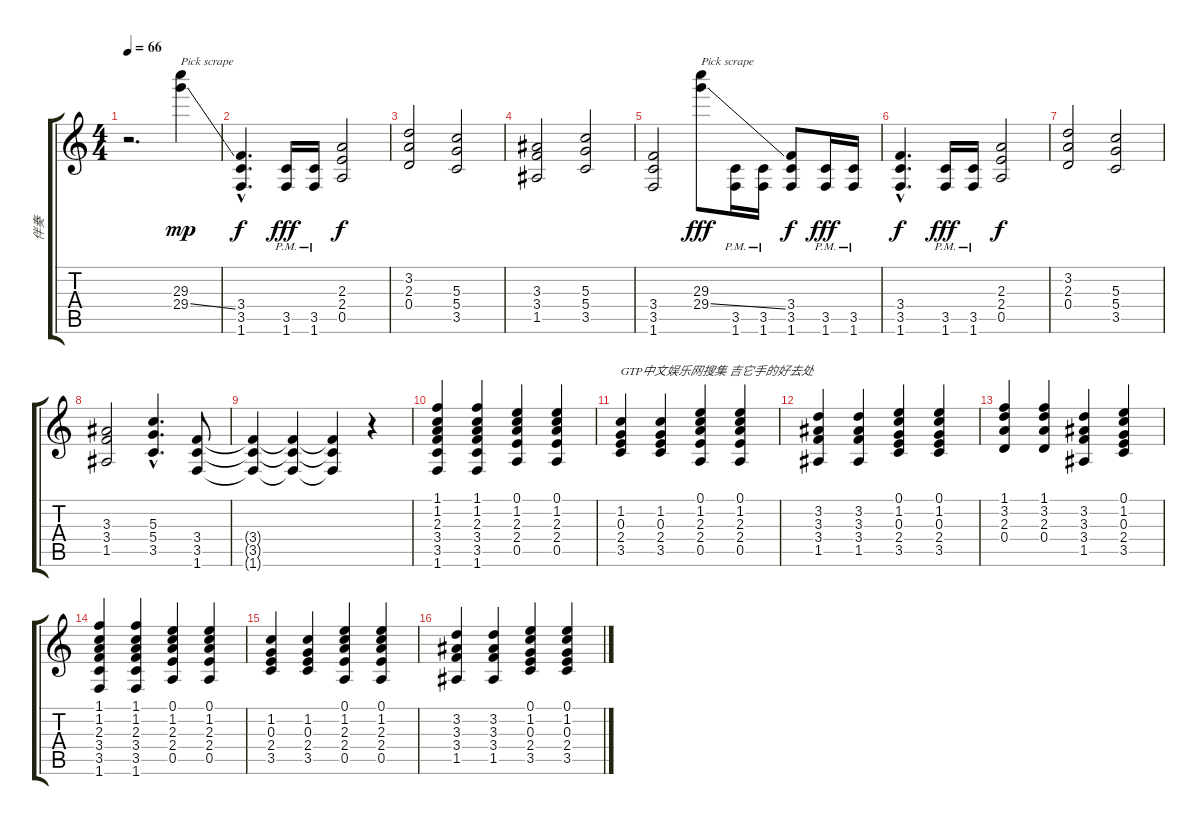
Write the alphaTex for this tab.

\track ("伴奏" "伴奏") {instrument overdrivenguitar}
\staff {score tabs}
\tuning (E4 B3 G3 D3 A2 E2) {hide}
\ts (4 4)
\tempo 66
\clef g2
\ks c
r.2{d dy mp instrument overdrivenguitar} (29.3 29.4{ss}).4{txt "Pick scrape" volume 13 instrument overdrivenguitar} |
(3.4{hac} 3.5{hac} 1.6{hac}).4{d dy f volume 6 instrument overdrivenguitar} (3.5 1.6{pm}).16{dy fff} (3.5 1.6{pm}).16 (2.3 2.4 0.5).2{dy f} |
(3.2 2.3 0.4).2 (5.3 5.4 3.5).2 |
(3.3 3.4 1.5).2 (5.3 5.4 3.5).2 |
(3.4 3.5 1.6).2 (29.3 29.4{ss}).8{txt "Pick scrape" dy fff} (3.5 1.6{pm}).16 (3.5 1.6{pm}).16 (3.4 3.5 1.6).8{dy f} (3.5 1.6{pm}).16{dy fff} (3.5 1.6{pm}).16 |
(3.4{hac} 3.5{hac} 1.6{hac}).4{d dy f} (3.5 1.6{pm}).16{dy fff} (3.5 1.6{pm}).16 (2.3 2.4 0.5).2{dy f} |
(3.2 2.3 0.4).2 (5.3 5.4 3.5).2 |
(3.3 3.4 1.5).2 (5.3{hac} 5.4{hac} 3.5{hac}).4{d} (3.4 3.5 1.6).8 |
(3.4{t} 3.5{t} 1.6{t}).4{volume 5} (3.4{t} 3.5{t} 1.6{t}).4{volume 4} (3.4{t} 3.5{t} 1.6{t}).4{volume 2} r.4 |
(1.1 1.2 2.3 3.4 3.5 1.6).4{volume 5 instrument acousticguitarnylon} (1.1 1.2 2.3 3.4 3.5 1.6).4 (0.1 1.2 2.3 2.4 0.5).4 (0.1 1.2 2.3 2.4 0.5).4 |
(1.2 0.3 2.4 3.5).4{txt "GTP中文娱乐网搜集 吉它手的好去处"} (1.2 0.3 2.4 3.5).4 (0.1 1.2 2.3 2.4 0.5).4 (0.1 1.2 2.3 2.4 0.5).4 |
(3.2 3.3 3.4 1.5).4 (3.2 3.3 3.4 1.5).4 (0.1 1.2 0.3 2.4 3.5).4 (0.1 1.2 0.3 2.4 3.5).4 |
(1.1 3.2 2.3 0.4).4 (1.1 3.2 2.3 0.4).4 (3.2 3.3 3.4 1.5).4 (0.1 1.2 0.3 2.4 3.5).4 |
(1.1 1.2 2.3 3.4 3.5 1.6).4 (1.1 1.2 2.3 3.4 3.5 1.6).4 (0.1 1.2 2.3 2.4 0.5).4 (0.1 1.2 2.3 2.4 0.5).4 |
(1.2 0.3 2.4 3.5).4 (1.2 0.3 2.4 3.5).4 (0.1 1.2 2.3 2.4 0.5).4 (0.1 1.2 2.3 2.4 0.5).4 |
(3.2 3.3 3.4 1.5).4 (3.2 3.3 3.4 1.5).4 (0.1 1.2 0.3 2.4 3.5).4 (0.1 1.2 0.3 2.4 3.5).4
